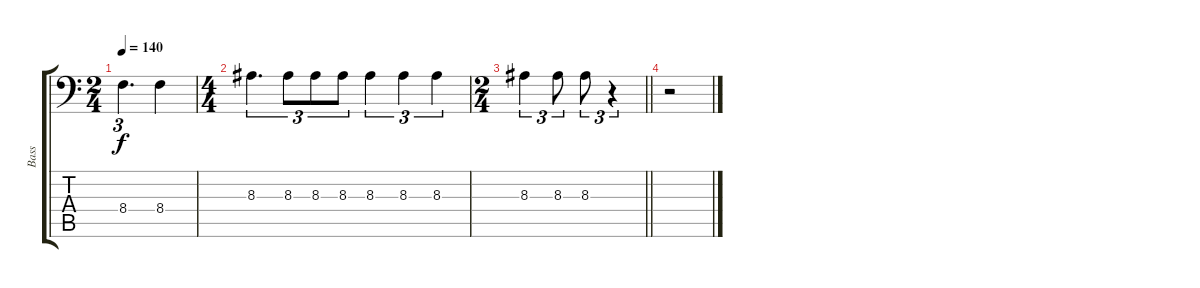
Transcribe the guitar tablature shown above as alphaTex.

\track ("Bass" "Bass") {instrument electricbassfinger}
\staff {score tabs}
\tuning (C3 G2 D2 A1 E1 B0) {hide}
\ts (2 4)
\tempo 140
\clef f4
\ks c
8.4.4{d tu (3 2) dy f} 8.4.4 |
\ts (4 4)
8.3.4{d tu (3 2)} 8.3.8{tu (3 2)} 8.3.8{tu (3 2)} 8.3.8{tu (3 2)} 8.3.4{tu (3 2)} 8.3.4{tu (3 2)} 8.3.4{tu (3 2)} |
\ts (2 4)
\barLineRight lightlight
8.3.4{tu (3 2)} 8.3.8{tu (3 2)} 8.3.8{tu (3 2)} r.4{tu (3 2)} |
r.2
